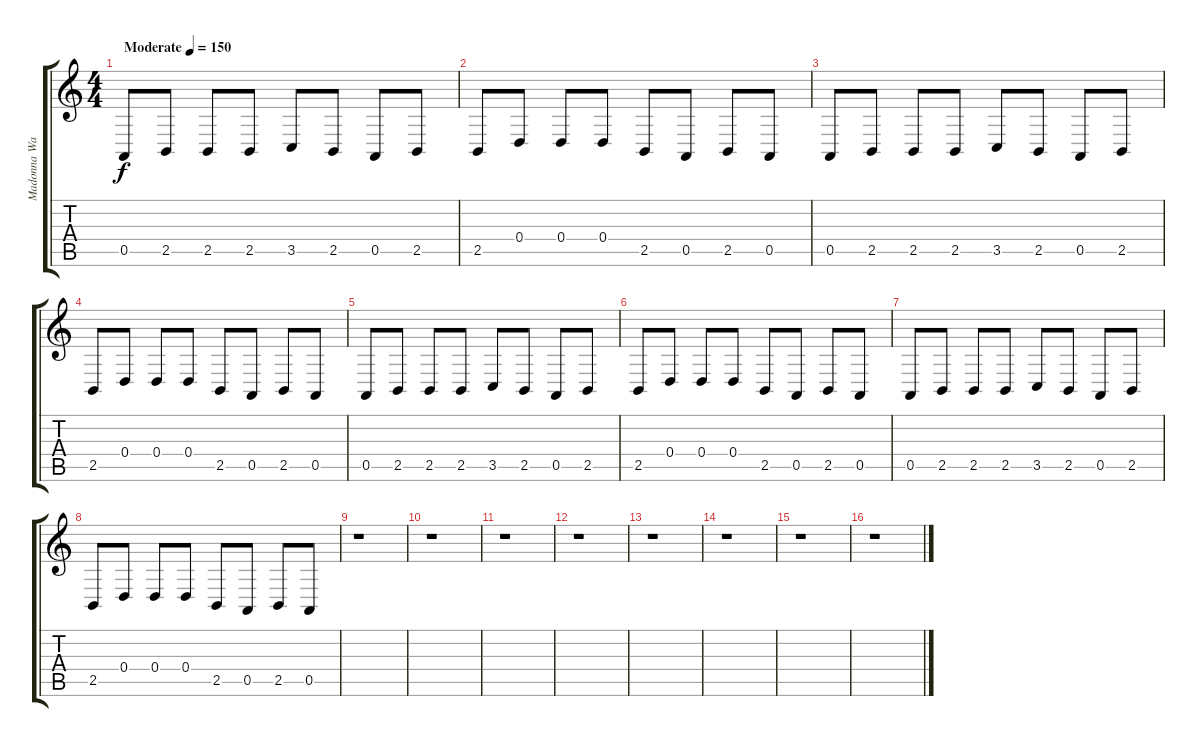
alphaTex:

\track ("Madonna Wayne Gacy" "Madonna Wa") {instrument lead2sawtooth}
\staff {score tabs}
\tuning (E4 B3 G3 D3 A2 E2) {hide}
\ts (4 4)
\tempo (150 "Moderate")
\clef g2
\ks c
0.5.8{dy f instrument lead2sawtooth} 2.5.8 2.5.8 2.5.8 3.5.8 2.5.8 0.5.8 2.5.8 |
2.5.8 0.4.8 0.4.8 0.4.8 2.5.8 0.5.8 2.5.8 0.5.8 |
0.5.8 2.5.8 2.5.8 2.5.8 3.5.8 2.5.8 0.5.8 2.5.8 |
2.5.8 0.4.8 0.4.8 0.4.8 2.5.8 0.5.8 2.5.8 0.5.8 |
0.5.8 2.5.8 2.5.8 2.5.8 3.5.8 2.5.8 0.5.8 2.5.8 |
2.5.8 0.4.8 0.4.8 0.4.8 2.5.8 0.5.8 2.5.8 0.5.8 |
0.5.8 2.5.8 2.5.8 2.5.8 3.5.8 2.5.8 0.5.8 2.5.8 |
2.5.8 0.4.8 0.4.8 0.4.8 2.5.8 0.5.8 2.5.8 0.5.8 |
r.1 |
r.1 |
r.1 |
r.1 |
r.1 |
r.1 |
r.1 |
r.1
